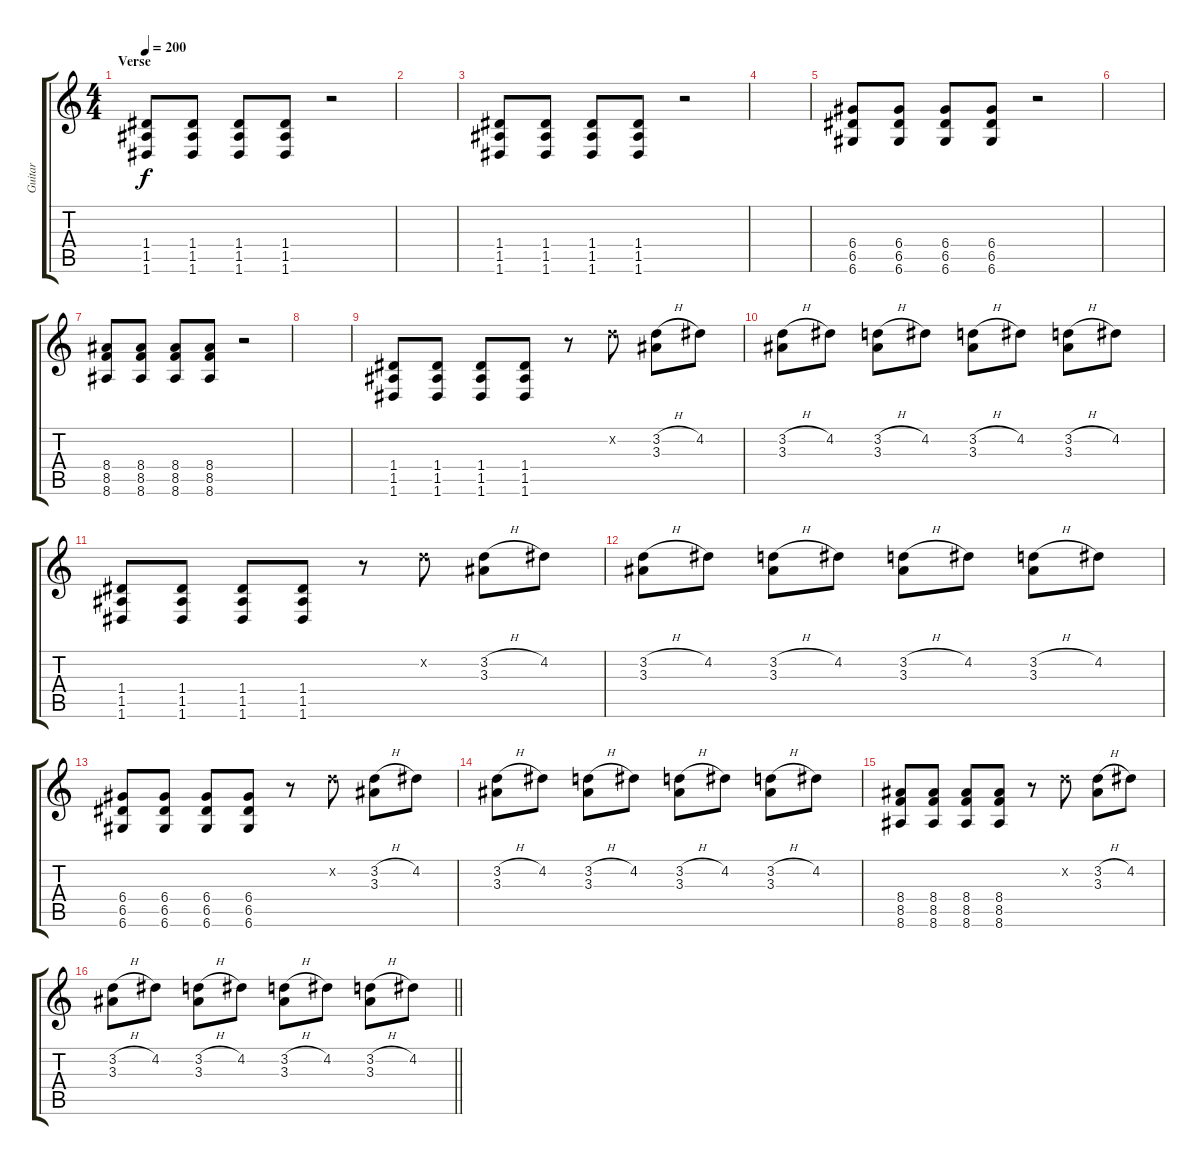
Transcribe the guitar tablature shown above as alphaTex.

\track ("Guitar" "Guitar") {instrument distortionguitar}
\staff {score tabs}
\tuning (E4 B3 G3 D3 A2 D2) {hide}
\ts (4 4)
\section ("" "Verse")
\tempo 200
\clef g2
\ks c
(1.4 1.5 1.6).8{dy f} (1.4 1.5 1.6).8 (1.4 1.5 1.6).8 (1.4 1.5 1.6).8 r.2 |
|
(1.4 1.5 1.6).8 (1.4 1.5 1.6).8 (1.4 1.5 1.6).8 (1.4 1.5 1.6).8 r.2 |
|
(6.4 6.5 6.6).8 (6.4 6.5 6.6).8 (6.4 6.5 6.6).8 (6.4 6.5 6.6).8 r.2 |
|
(8.4 8.5 8.6).8 (8.4 8.5 8.6).8 (8.4 8.5 8.6).8 (8.4 8.5 8.6).8 r.2 |
|
(1.4 1.5 1.6).8 (1.4 1.5 1.6).8 (1.4 1.5 1.6).8 (1.4 1.5 1.6).8 r.8 3.2{x}.8 (3.2{h} 3.3).8 4.2.8 |
(3.2{h} 3.3).8 4.2.8 (3.2{h} 3.3).8 4.2.8 (3.2{h} 3.3).8 4.2.8 (3.2{h} 3.3).8 4.2.8 |
(1.4 1.5 1.6).8 (1.4 1.5 1.6).8 (1.4 1.5 1.6).8 (1.4 1.5 1.6).8 r.8 3.2{x}.8 (3.2{h} 3.3).8 4.2.8 |
(3.2{h} 3.3).8 4.2.8 (3.2{h} 3.3).8 4.2.8 (3.2{h} 3.3).8 4.2.8 (3.2{h} 3.3).8 4.2.8 |
(6.4 6.5 6.6).8 (6.4 6.5 6.6).8 (6.4 6.5 6.6).8 (6.4 6.5 6.6).8 r.8 3.2{x}.8 (3.2{h} 3.3).8 4.2.8 |
(3.2{h} 3.3).8 4.2.8 (3.2{h} 3.3).8 4.2.8 (3.2{h} 3.3).8 4.2.8 (3.2{h} 3.3).8 4.2.8 |
(8.4 8.5 8.6).8 (8.4 8.5 8.6).8 (8.4 8.5 8.6).8 (8.4 8.5 8.6).8 r.8 3.2{x}.8 (3.2{h} 3.3).8 4.2.8 |
\barLineRight lightlight
(3.2{h} 3.3).8 4.2.8 (3.2{h} 3.3).8 4.2.8 (3.2{h} 3.3).8 4.2.8 (3.2{h} 3.3).8 4.2.8
